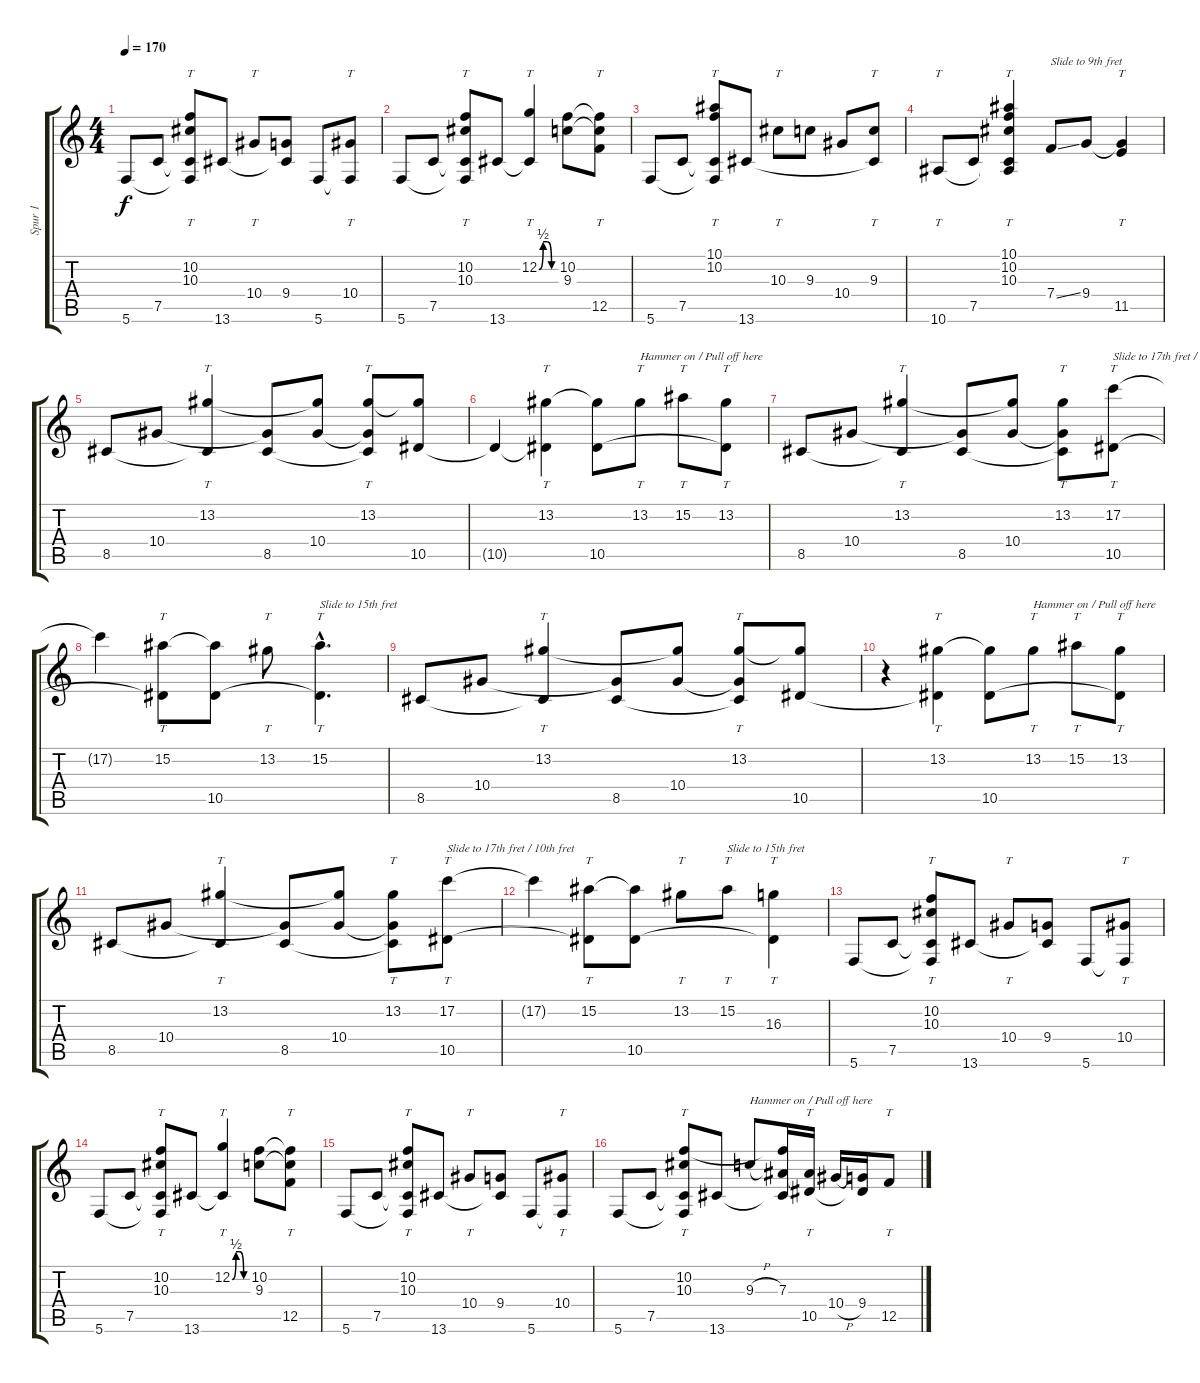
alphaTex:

\track ("Spur 1" "Spur 1") {instrument acousticguitarnylon}
\staff {score tabs}
\tuning (C4 G3 Eb3 Bb2 F2 C2) {hide}
\ts (4 4)
\tempo 170
\clef g2
\ks c
5.6.8{dy f} 7.5.8 (10.2 10.3 7.5{t} 5.6{t}).8{tt} 13.6.8 10.4.8{tt} (9.4 13.6{t}).8 5.6.8 (10.4 5.6{t}).8{tt} |
5.6.8 7.5.8 (10.2 10.3 7.5{t} 5.6{t}).8{tt} 13.6.8 (12.2{be (custom 0 0 15 2 30 2 45 0 60 0)} 13.6{t}).4{tt} (10.2 9.3).8 (10.2{t} 9.3{t} 12.5).8{tt} |
5.6.8 7.5.8 (10.1 10.2 7.5{t} 5.6{t}).8{tt} 13.6.8 10.3.8{tt} 9.3.8 10.4.8 (9.3 13.6{t}).8{tt} |
10.6.8{tt} 7.5.8 (10.1 10.2 10.3 7.5{t} 10.6{t}).4{tt} 7.4{ss}.8{txt "Slide to 9th fret"} 9.4.8 (9.4{t} 11.5).4{tt} |
8.5.8 10.4.8 (13.2 8.5{t}).4{tt} (10.4{t} 8.5).8 (13.2{t} 10.4).8 (13.2 10.4{t} 8.5{t}).8{tt} (13.2{t} 10.5).8 |
10.5{t}.4 (13.2 10.5{t}).4{tt} (13.2{t} 10.5).8 13.2.8{tt txt "Hammer on / Pull off here"} 15.2.8{tt} (13.2 10.5{t}).8{tt} |
8.5.8 10.4.8 (13.2 8.5{t}).4{tt} (10.4{t} 8.5).8 (13.2{t} 10.4).8 (13.2 10.4{t} 8.5{t}).8{tt} (17.2 10.5).8{tt txt "Slide to 17th fret / 10th fret"} |
17.2{t}.4 (15.2 10.5{t}).8{tt} (15.2{t} 10.5).8 13.2.8{tt} (15.2{hac} 10.5{hac t}).4{tt d txt "Slide to 15th fret"} |
8.5.8 10.4.8 (13.2 8.5{t}).4{tt} (10.4{t} 8.5).8 (13.2{t} 10.4).8 (13.2 10.4{t} 8.5{t}).8{tt} (13.2{t} 10.5).8 |
r.4 (13.2 10.5{t}).4{tt} (13.2{t} 10.5).8 13.2.8{tt txt "Hammer on / Pull off here"} 15.2.8{tt} (13.2 10.5{t}).8{tt} |
8.5.8 10.4.8 (13.2 8.5{t}).4{tt} (10.4{t} 8.5).8 (13.2{t} 10.4).8 (13.2 10.4{t} 8.5{t}).8{tt} (17.2 10.5).8{tt txt "Slide to 17th fret / 10th fret"} |
17.2{t}.4 (15.2 10.5{t}).8{tt} (15.2{t} 10.5).8 13.2.8{tt} 15.2.8{tt txt "Slide to 15th fret"} (16.3 10.5{t}).4{tt} |
5.6.8 7.5.8 (10.2 10.3 7.5{t} 5.6{t}).8{tt} 13.6.8 10.4.8{tt} (9.4 13.6{t}).8 5.6.8 (10.4 5.6{t}).8{tt} |
5.6.8 7.5.8 (10.2 10.3 7.5{t} 5.6{t}).8{tt} 13.6.8 (12.2{be (custom 0 0 15 2 30 2 45 0 60 0)} 13.6{t}).4{tt} (10.2 9.3).8 (10.2{t} 9.3{t} 12.5).8{tt} |
5.6.8 7.5.8 (10.2 10.3 7.5{t} 5.6{t}).8{tt} 13.6.8 10.4.8{tt} (9.4 13.6{t}).8 5.6.8 (10.4 5.6{t}).8{tt} |
5.6.8 7.5.8 (10.2 10.3 7.5{t} 5.6{t}).8{tt} 13.6.8 9.3{h}.8{txt "Hammer on / Pull off here"} (10.2{t} 7.3 13.6{t}).16 (7.3{t} 10.5).16{tt} 10.4{h}.16 (9.4 10.5{t}).16 12.5.8{tt}
